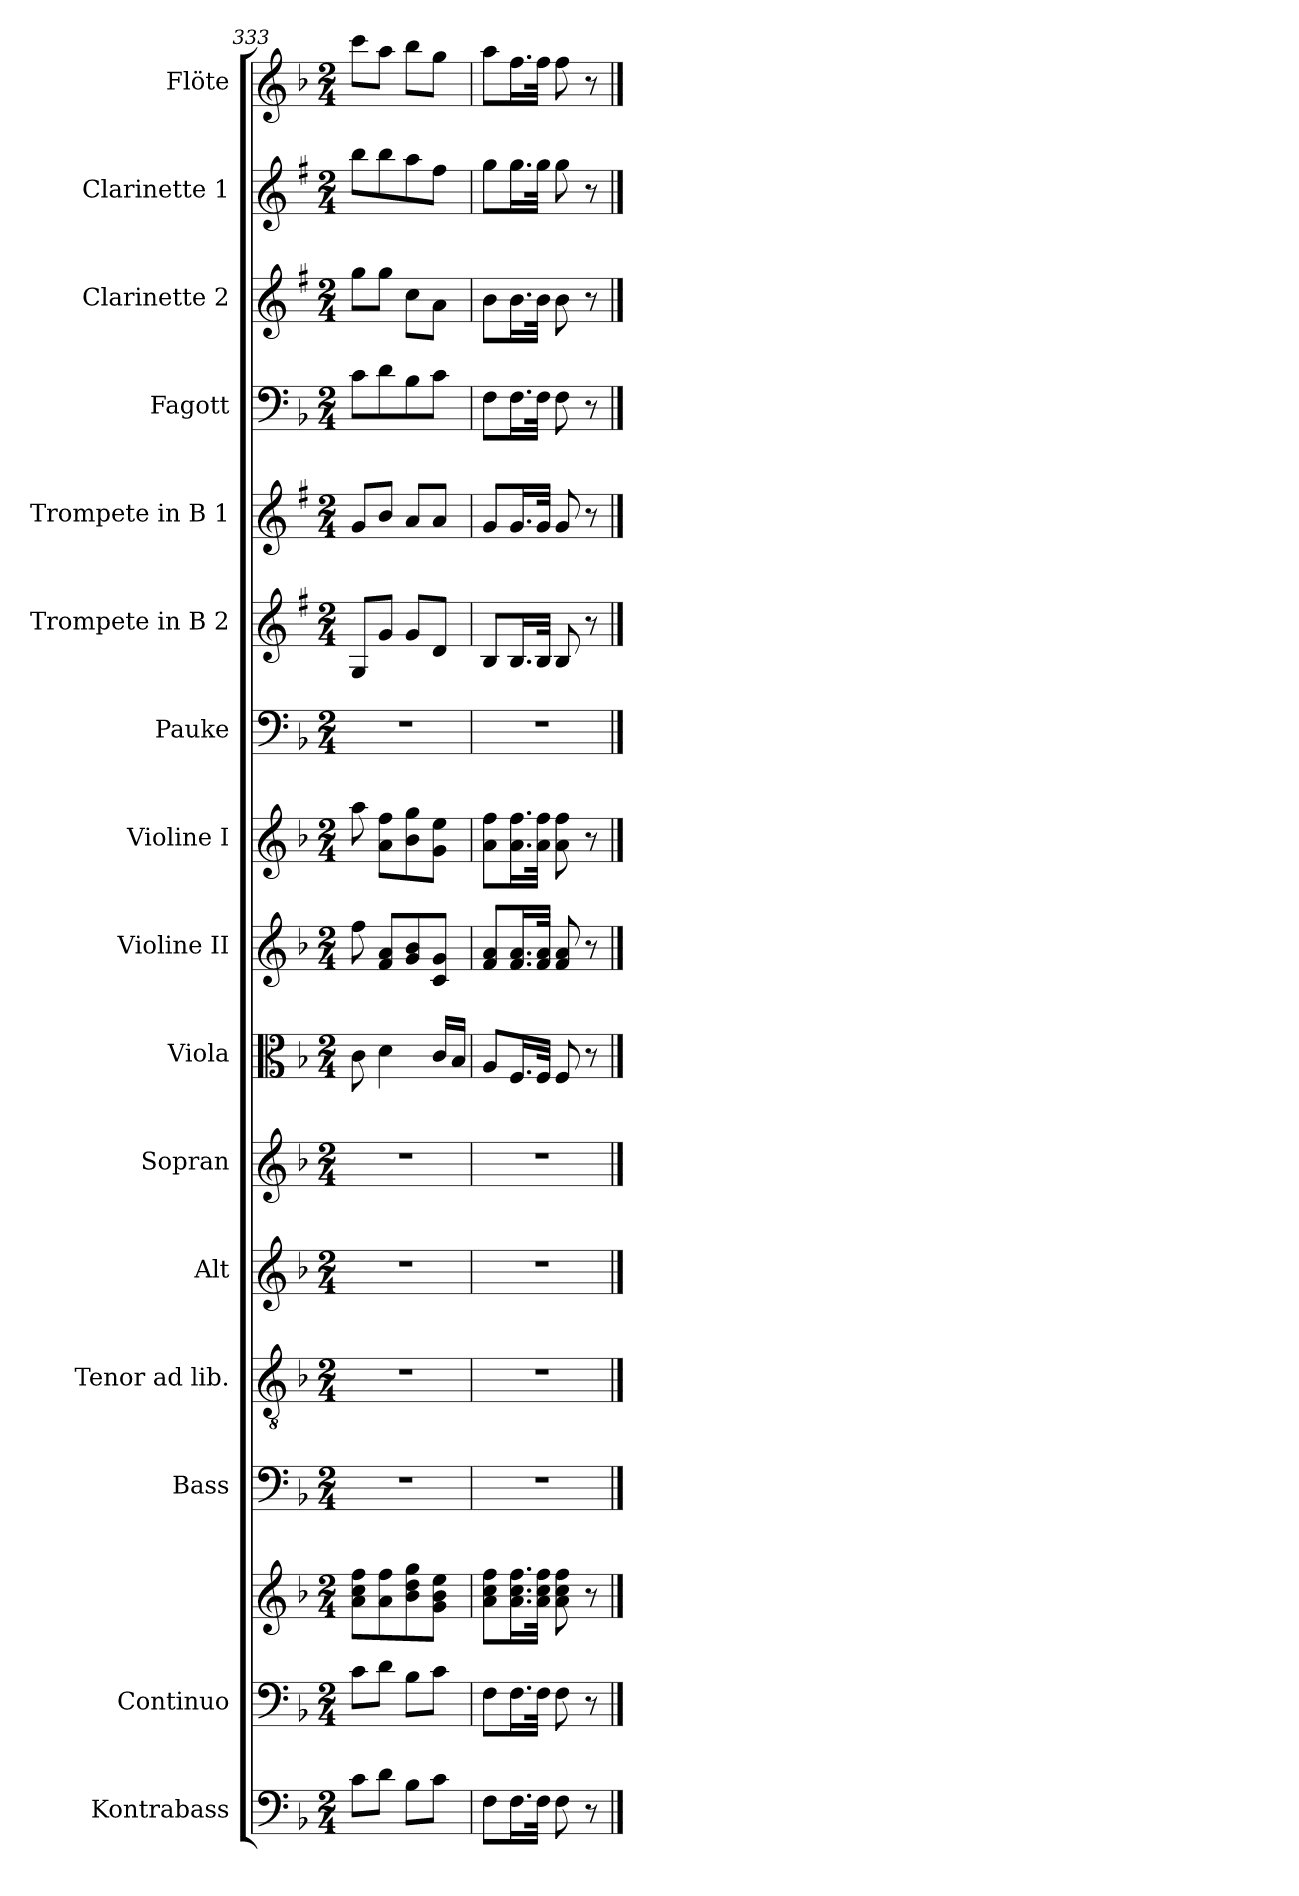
**kern	**kern	**kern	**kern	**kern	**kern	**kern	**kern	**kern	**kern	**kern	**kern	**kern	**kern	**kern	**kern	**kern
*part16	*part15	*part15	*part14	*part13	*part12	*part11	*part10	*part9	*part8	*part7	*part6	*part5	*part4	*part3	*part2	*part1
*staff17	*staff16	*staff15	*staff14	*staff13	*staff12	*staff11	*staff10	*staff9	*staff8	*staff7	*staff6	*staff5	*staff4	*staff3	*staff2	*staff1
*I"Kontrabass	*I"Continuo	*	*I"Bass	*I"Tenor ad lib.	*I"Alt	*I"Sopran	*I"Viola	*I"Violine II	*I"Violine I	*I"Pauke	*I"Trompete in B 2	*I"Trompete in B 1	*I"Fagott	*I"Clarinette 2	*I"Clarinette 1	*I"Flöte
*I'Kb.	*I'cont.	*	*I'B	*I'T	*I'A	*I'S	*I'Vla.	*I'Vl. II	*I'Vl. I	*I'Pk.	*	*	*I'Fg.	*I'Cl. 2	*I'Cl. 1	*I'Fl.
*clefF4	*clefF4	*clefG2	*clefF4	*clefGv2	*clefG2	*clefG2	*clefC3	*clefG2	*clefG2	*clefF4	*clefG2	*clefG2	*clefF4	*clefG2	*clefG2	*clefG2
*ITrd7c12	*	*	*	*	*	*	*	*	*	*	*ITrd1c2	*ITrd1c2	*	*ITrd1c2	*ITrd1c2	*
*k[b-]	*k[b-]	*k[b-]	*k[b-]	*k[b-]	*k[b-]	*k[b-]	*k[b-]	*k[b-]	*k[b-]	*k[b-]	*k[b-]	*k[b-]	*k[b-]	*k[b-]	*k[b-]	*k[b-]
*F:	*F:	*F:	*F:	*F:	*F:	*F:	*F:	*F:	*F:	*F:	*F:	*F:	*F:	*F:	*F:	*F:
*M2/4	*M2/4	*M2/4	*M2/4	*M2/4	*M2/4	*M2/4	*M2/4	*M2/4	*M2/4	*M2/4	*M2/4	*M2/4	*M2/4	*M2/4	*M2/4	*M2/4
=333	=333	=333	=333	=333	=333	=333	=333	=333	=333	=333	=333	=333	=333	=333	=333	=333
8C\L	8c\L	8a\ 8cc\ 8ff\L	2r	2r	2r	2r	8c\	8ff\	8aa\	2r	8F/L	8f/L	8c\L	8ff\L	8aa\L	8ccc\L
8D\J	8d\J	8a\ 8ff\	.	.	.	.	4d\	8f/ 8a/L	8a\ 8ff\L	.	8f/J	8a/J	8d\	8ff\J	8aa\	8aa\J
8BB-\L	8B-\L	8b-\ 8dd\ 8gg\	.	.	.	.	.	8g/ 8b-/	8b-\ 8gg\	.	8f/L	8g/L	8B-\	8b-\L	8gg\	8bb-\L
8C\J	8c\J	8g\ 8b-\ 8ee\J	.	.	.	.	16c/LL	8c/ 8g/J	8g\ 8ee\J	.	8c/J	8g/J	8c\J	8g\J	8ee\J	8gg\J
.	.	.	.	.	.	.	16B-/JJ	.	.	.	.	.	.	.	.	.
=334	=334	=334	=334	=334	=334	=334	=334	=334	=334	=334	=334	=334	=334	=334	=334	=334
8FF\L	8F\L	8a\ 8cc\ 8ff\L	2r	2r	2r	2r	8A/L	8f/ 8a/L	8a\ 8ff\L	2r	8A/L	8f/L	8F\L	8a\L	8ff\L	8aa\L
16.FF\L	16.F\L	16.a\ 16.cc\ 16.ff\L	.	.	.	.	16.F/L	16.f/ 16.a/L	16.a\ 16.ff\L	.	16.A/L	16.f/L	16.F\L	16.a\L	16.ff\L	16.ff\L
32FF\JJk	32F\JJk	32a\ 32cc\ 32ff\JJk	.	.	.	.	32F/JJk	32f/ 32a/JJk	32a\ 32ff\JJk	.	32A/JJk	32f/JJk	32F\JJk	32a\JJk	32ff\JJk	32ff\JJk
8FF\	8F\	8a\ 8cc\ 8ff\	.	.	.	.	8F/	8f/ 8a/	8a\ 8ff\	.	8A/	8f/	8F\	8a\	8ff\	8ff\
8r	8r	8r	.	.	.	.	8r	8r	8r	.	8r	8r	8r	8r	8r	8r
==	==	==	==	==	==	==	==	==	==	==	==	==	==	==	==	==
*-	*-	*-	*-	*-	*-	*-	*-	*-	*-	*-	*-	*-	*-	*-	*-	*-
